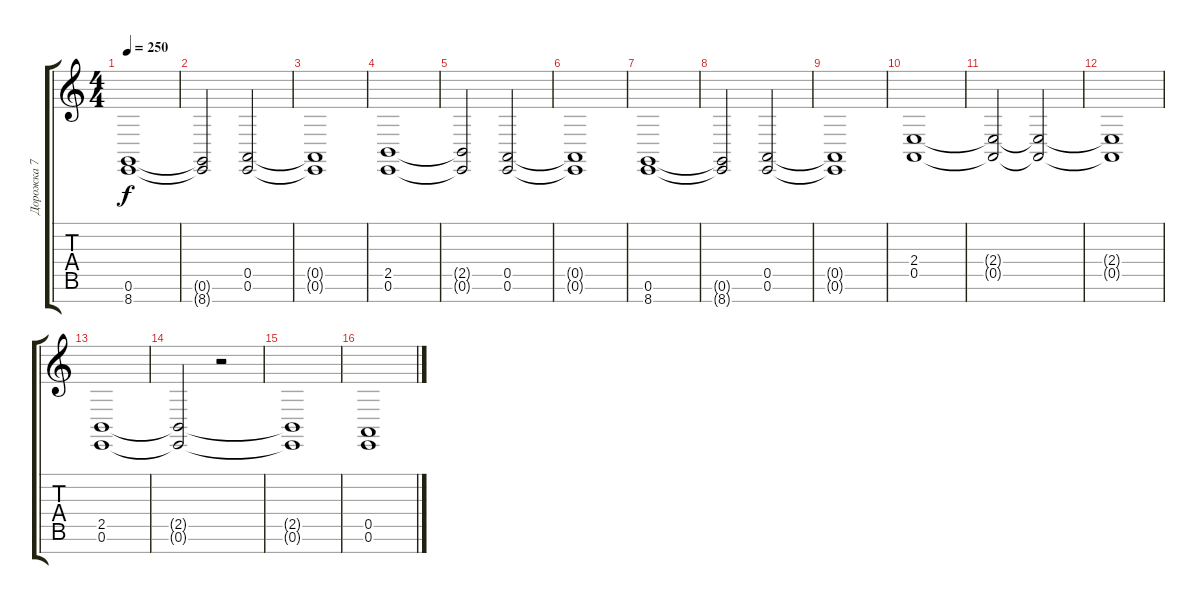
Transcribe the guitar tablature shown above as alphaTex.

\track ("Дорожка 7" "Дорожка 7") {instrument drawbarorgan}
\staff {score tabs}
\tuning (E4 B3 G3 D3 A2 E2 B1) {hide}
\ts (4 4)
\tempo 250
\clef g2
\ks c
(0.6 8.7).1{dy f} |
(0.6{t} 8.7{t}).2 (0.5 0.6).2 |
(0.5{t} 0.6{t}).1 |
(2.5 0.6).1 |
(2.5{t} 0.6{t}).2 (0.5 0.6).2 |
(0.5{t} 0.6{t}).1 |
(0.6 8.7).1 |
(0.6{t} 8.7{t}).2 (0.5 0.6).2 |
(0.5{t} 0.6{t}).1 |
(2.4 0.5).1 |
(2.4{t} 0.5{t}).2 (2.4{t} 0.5{t}).2 |
(2.4{t} 0.5{t}).1 |
(2.5 0.6).1 |
(2.5{t} 0.6{t}).2 r.2 |
(2.5{t} 0.6{t}).1 |
(0.5 0.6).1
